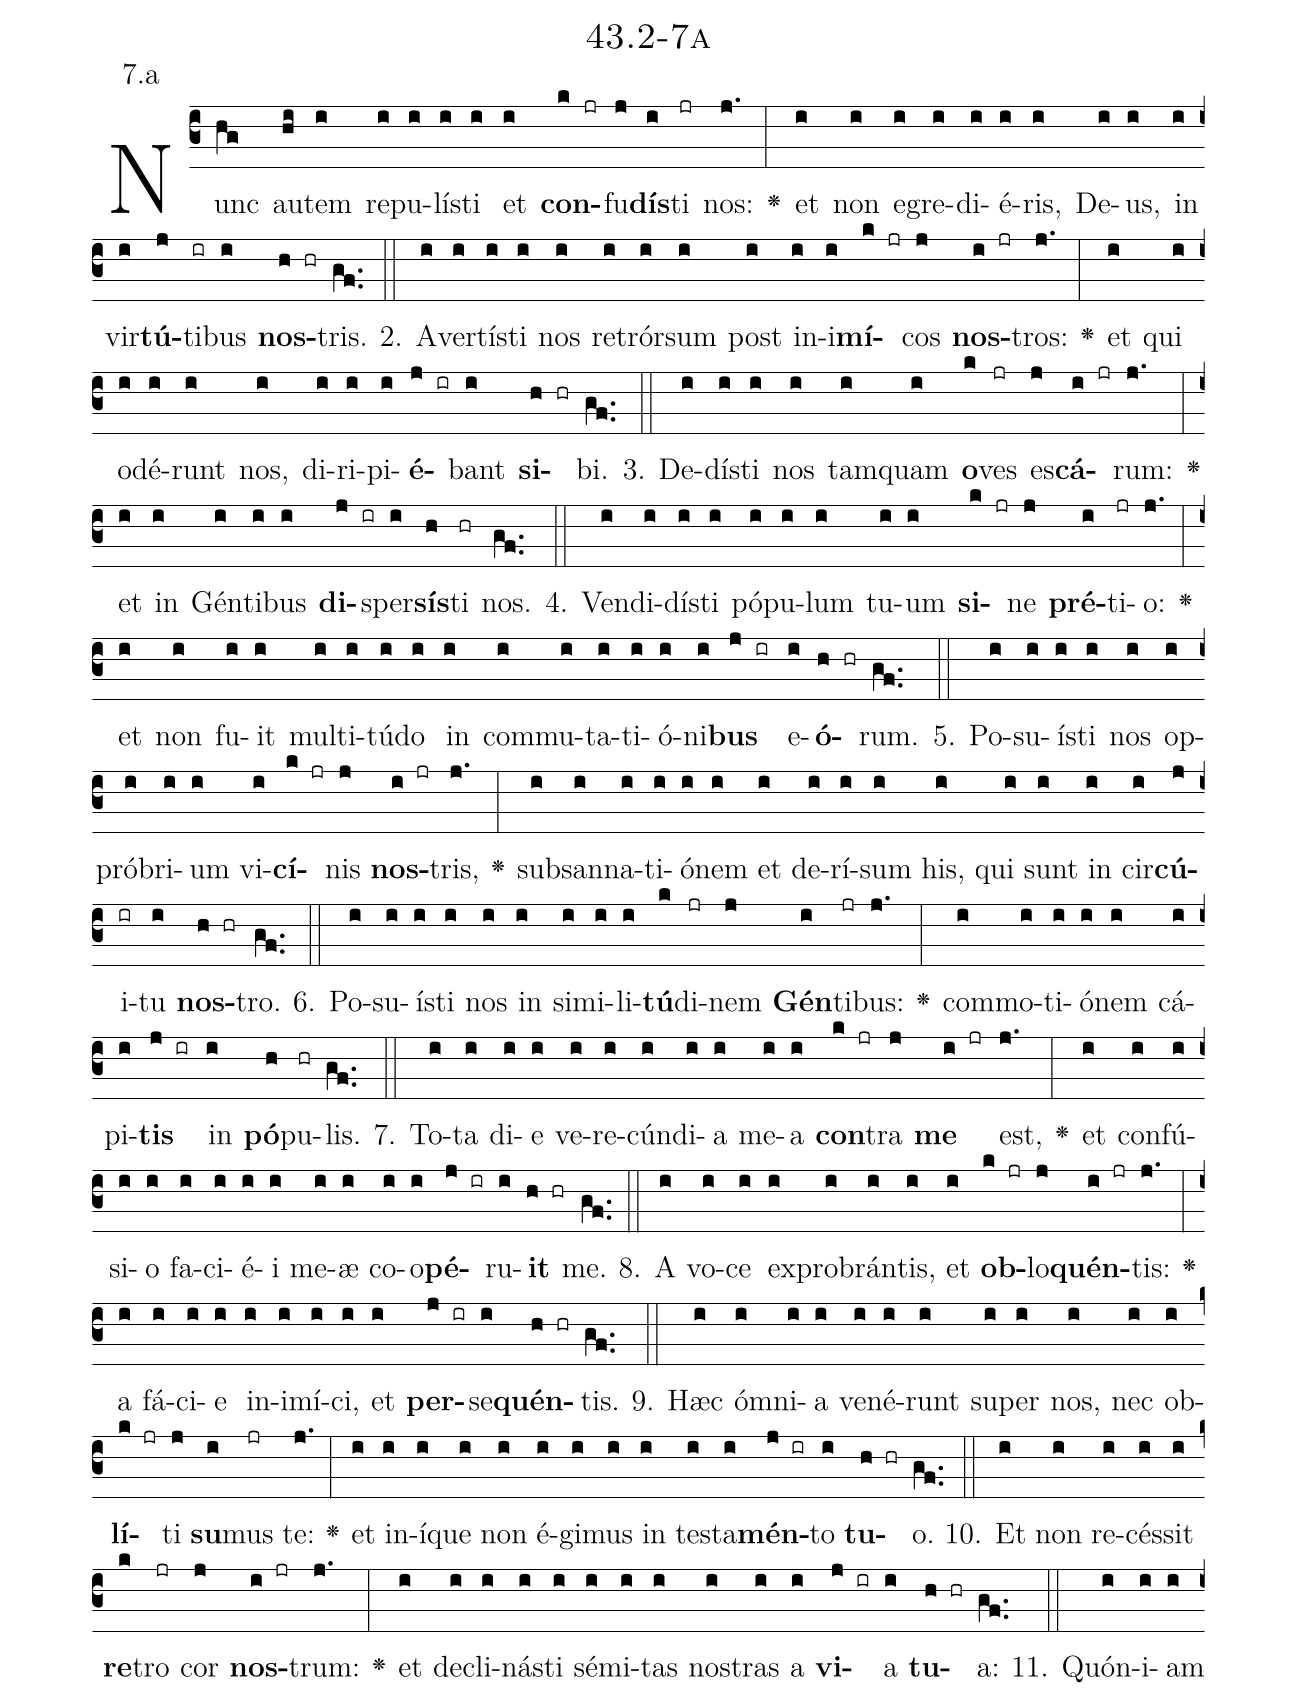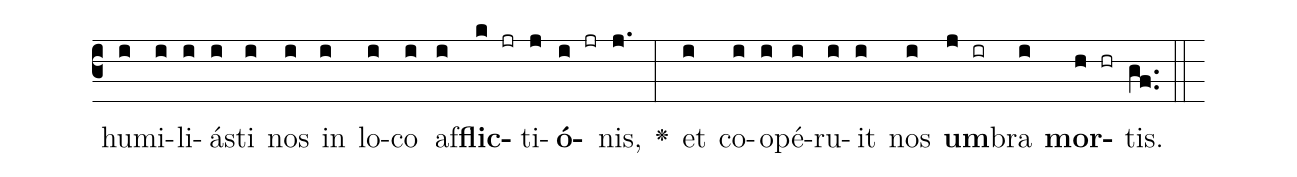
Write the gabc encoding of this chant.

name: 43.2-7a;
annotation: 7.a;
%%
(c3)Nunc(hg) au(hi)tem(i) re(i)pu(i)lís(i)ti(i) et(i) <b>con</b>(k jr)fu(j)<b>dís</b>(i)ti(jr) nos:(j.) <v>\greheightstar</v>(:) et(i) non(i) e(i)gre(i)di(i)é(i)ris,(i) De(i)us,(i) in(i) vir(i)<b>tú</b>(j)ti(ir)bus(i) <b>nos</b>(h hr)tris.(gf..) (::)
2. A(i)ver(i)tís(i)ti(i) nos(i) re(i)trór(i)sum(i) post(i) in(i)i(i)<b>mí</b>(k jr)cos(j) <b>nos</b>(i jr)tros:(j.) <v>\greheightstar</v>(:) et(i) qui(i) o(i)dé(i)runt(i) nos,(i) di(i)ri(i)pi(i)<b>é</b>(j ir)bant(i) <b>si</b>(h hr)bi.(gf..) (::)
3. De(i)dís(i)ti(i) nos(i) tam(i)quam(i) <b>o</b>(k)ves(jr) es(j)<b>cá</b>(i jr)rum:(j.) <v>\greheightstar</v>(:) et(i) in(i) Gén(i)ti(i)bus(i) <b>di</b>(j ir)sper(i)<b>sís</b>(h)ti(hr) nos.(gf..) (::)
4. Ven(i)di(i)dís(i)ti(i) pó(i)pu(i)lum(i) tu(i)um(i) <b>si</b>(k jr)ne(j) <b>pré</b>(i)ti(jr)o:(j.) <v>\greheightstar</v>(:) et(i) non(i) fu(i)it(i) mul(i)ti(i)tú(i)do(i) in(i) com(i)mu(i)ta(i)ti(i)ó(i)ni(i)<b>bus</b>(j ir) e(i)<b>ó</b>(h hr)rum.(gf..) (::)
5. Po(i)su(i)ís(i)ti(i) nos(i) op(i)pró(i)bri(i)um(i) vi(i)<b>cí</b>(k jr)nis(j) <b>nos</b>(i jr)tris,(j.) <v>\greheightstar</v>(:) sub(i)san(i)na(i)ti(i)ó(i)nem(i) et(i) de(i)rí(i)sum(i) his,(i) qui(i) sunt(i) in(i) cir(i)<b>cú</b>(j)i(ir)tu(i) <b>nos</b>(h hr)tro.(gf..) (::)
6. Po(i)su(i)ís(i)ti(i) nos(i) in(i) si(i)mi(i)li(i)<b>tú</b>(k)di(jr)nem(j) <b>Gén</b>(i)ti(jr)bus:(j.) <v>\greheightstar</v>(:) com(i)mo(i)ti(i)ó(i)nem(i) cá(i)pi(i)<b>tis</b>(j ir) in(i) <b>pó</b>(h)pu(hr)lis.(gf..) (::)
7. To(i)ta(i) di(i)e(i) ve(i)re(i)cún(i)di(i)a(i) me(i)a(i) <b>con</b>(k jr)tra(j) <b>me</b>(i jr) est,(j.) <v>\greheightstar</v>(:) et(i) con(i)fú(i)si(i)o(i) fa(i)ci(i)é(i)i(i) me(i)æ(i) co(i)o(i)<b>pé</b>(j ir)ru(i)<b>it</b>(h hr) me.(gf..) (::)
8. A(i) vo(i)ce(i) ex(i)pro(i)brán(i)tis,(i) et(i) <b>ob</b>(k jr)lo(j)<b>quén</b>(i jr)tis:(j.) <v>\greheightstar</v>(:) a(i) fá(i)ci(i)e(i) in(i)i(i)mí(i)ci,(i) et(i) <b>per</b>(j ir)se(i)<b>quén</b>(h hr)tis.(gf..) (::)
9. Hæc(i) óm(i)ni(i)a(i) ve(i)né(i)runt(i) su(i)per(i) nos,(i) nec(i) ob(i)<b>lí</b>(k jr)ti(j) <b>su</b>(i)mus(jr) te:(j.) <v>\greheightstar</v>(:) et(i) in(i)í(i)que(i) non(i) é(i)gi(i)mus(i) in(i) tes(i)ta(i)<b>mén</b>(j ir)to(i) <b>tu</b>(h hr)o.(gf..) (::)
10. Et(i) non(i) re(i)cés(i)sit(i) <b>re</b>(k)tro(jr) cor(j) <b>nos</b>(i jr)trum:(j.) <v>\greheightstar</v>(:) et(i) de(i)cli(i)nás(i)ti(i) sé(i)mi(i)tas(i) nos(i)tras(i) a(i) <b>vi</b>(j ir)a(i) <b>tu</b>(h hr)a:(gf..) (::)
11. Quón(i)i(i)am(i) hu(i)mi(i)li(i)ás(i)ti(i) nos(i) in(i) lo(i)co(i) af(i)<b>flic</b>(k jr)ti(j)<b>ó</b>(i jr)nis,(j.) <v>\greheightstar</v>(:) et(i) co(i)o(i)pé(i)ru(i)it(i) nos(i) <b>um</b>(j ir)bra(i) <b>mor</b>(h hr)tis.(gf..) (::)
